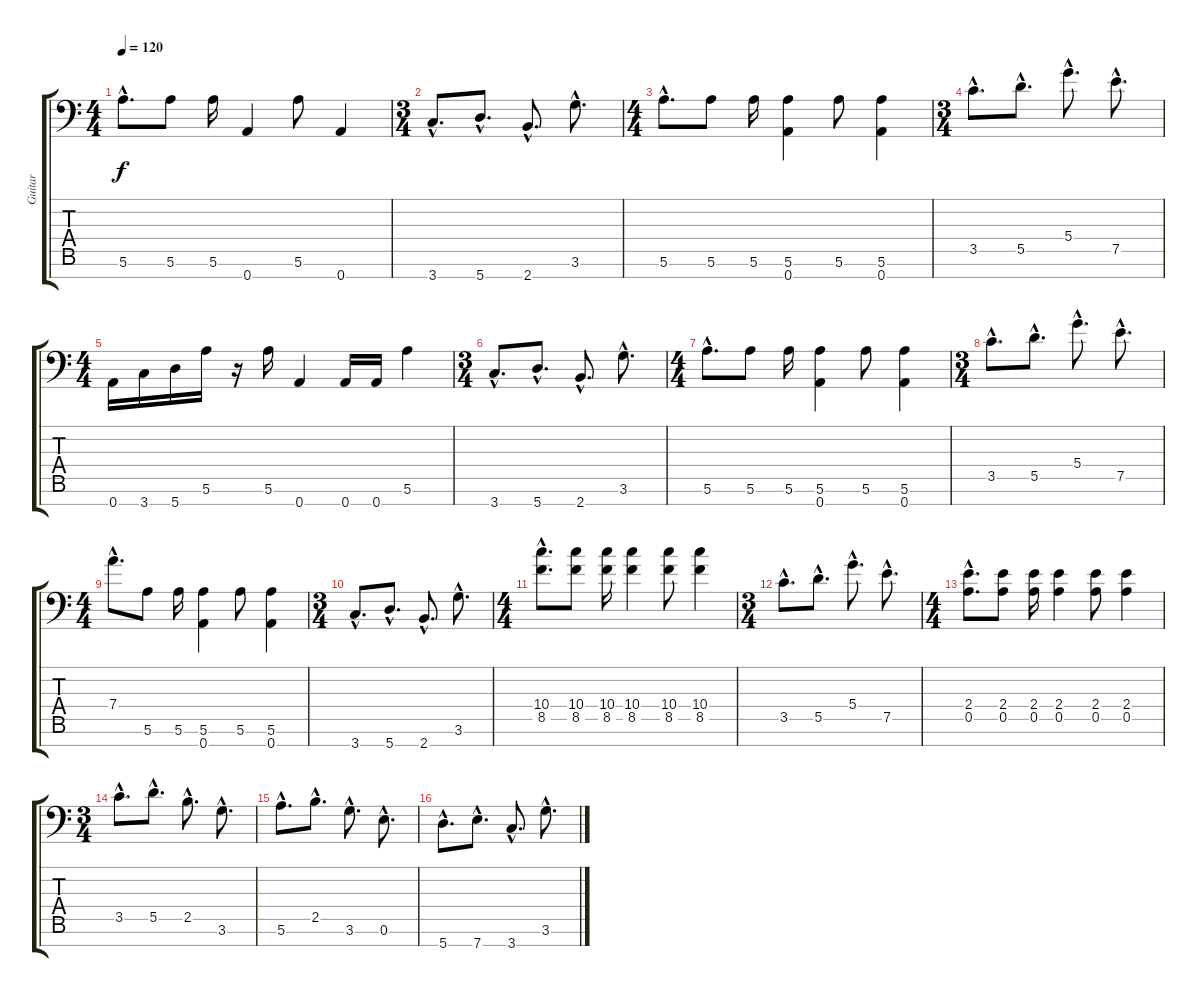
\track ("Guitar " "Guitar ") {instrument distortionguitar}
\staff {score tabs}
\tuning (E4 B3 G3 D3 A2 E2 A1) {hide}
\ts (4 4)
\tempo 120
\clef f4
\ks c
5.6{hac}.8{d dy f volume 15} 5.6.8 5.6.16 0.7.4 5.6.8 0.7.4 |
\ts (3 4)
3.7{hac}.8{d} 5.7{hac}.8{d} 2.7{hac}.8{d} 3.6{hac}.8{d} |
\ts (4 4)
5.6{hac}.8{d} 5.6.8 5.6.16 (5.6 0.7).4 5.6.8 (5.6 0.7).4 |
\ts (3 4)
3.5{hac}.8{d} 5.5{hac}.8{d} 5.4{hac}.8{d} 7.5{hac}.8{d} |
\ts (4 4)
0.7.16 3.7.16 5.7.16 5.6.16 r.16 5.6.16 0.7.4 0.7.16 0.7.16 5.6.4 |
\ts (3 4)
3.7{hac}.8{d} 5.7{hac}.8{d} 2.7{hac}.8{d} 3.6{hac}.8{d} |
\ts (4 4)
5.6{hac}.8{d} 5.6.8 5.6.16 (5.6 0.7).4 5.6.8 (5.6 0.7).4 |
\ts (3 4)
3.5{hac}.8{d} 5.5{hac}.8{d} 5.4{hac}.8{d} 7.5{hac}.8{d} |
\ts (4 4)
7.4{hac}.8{d volume 15} 5.6.8 5.6.16 (5.6 0.7).4 5.6.8 (5.6 0.7).4 |
\ts (3 4)
3.7{hac}.8{d} 5.7{hac}.8{d} 2.7{hac}.8{d} 3.6{hac}.8{d} |
\ts (4 4)
(10.4{hac} 8.5{hac}).8{d} (10.4 8.5).8 (10.4 8.5).16 (10.4 8.5).4 (10.4 8.5).8 (10.4 8.5).4 |
\ts (3 4)
3.5{hac}.8{d} 5.5{hac}.8{d} 5.4{hac}.8{d} 7.5{hac}.8{d} |
\ts (4 4)
(2.4{hac} 0.5{hac}).8{d} (2.4 0.5).8 (2.4 0.5).16 (2.4 0.5).4 (2.4 0.5).8 (2.4 0.5).4 |
\ts (3 4)
3.5{hac}.8{d} 5.5{hac}.8{d} 2.5{hac}.8{d} 3.6{hac}.8{d} |
5.6{hac}.8{d} 2.5{hac}.8{d} 3.6{hac}.8{d} 0.6{hac}.8{d} |
5.7{hac}.8{d} 7.7{hac}.8{d} 3.7{hac}.8{d} 3.6{hac}.8{d}
